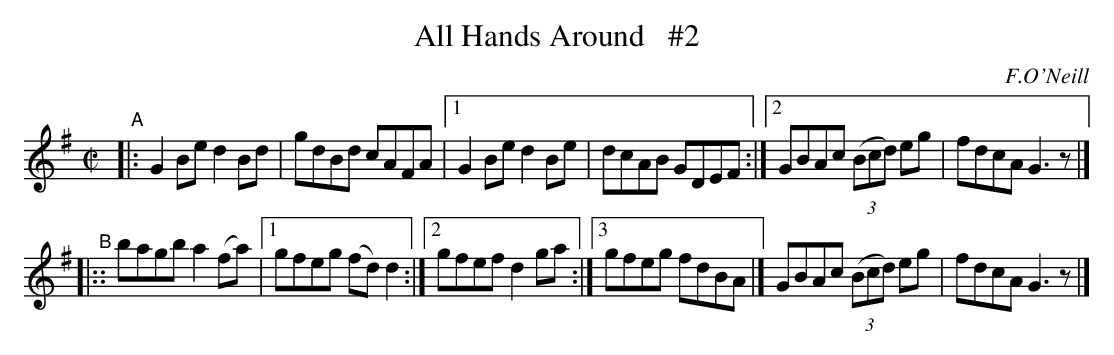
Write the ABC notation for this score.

X:1
T: All Hands Around   #2
M: C|
L: 1/8
O: F.O'Neill
K: G
"^A"\
|: G2Be d2Bd | gdBd cAFA |\
[1 G2Be d2Be | dcAB GDEF :|\
[2 GBAc (3(Bcd) eg | fdcA G3z |]
"^B"\
|:: bagb a2(fa) |[1 gfeg (fd)d2 :|\
[2  gfef d2ga :|[3 gfeg fdBA \
|]  GBAc (3(Bcd) eg | fdcA G3z |]
